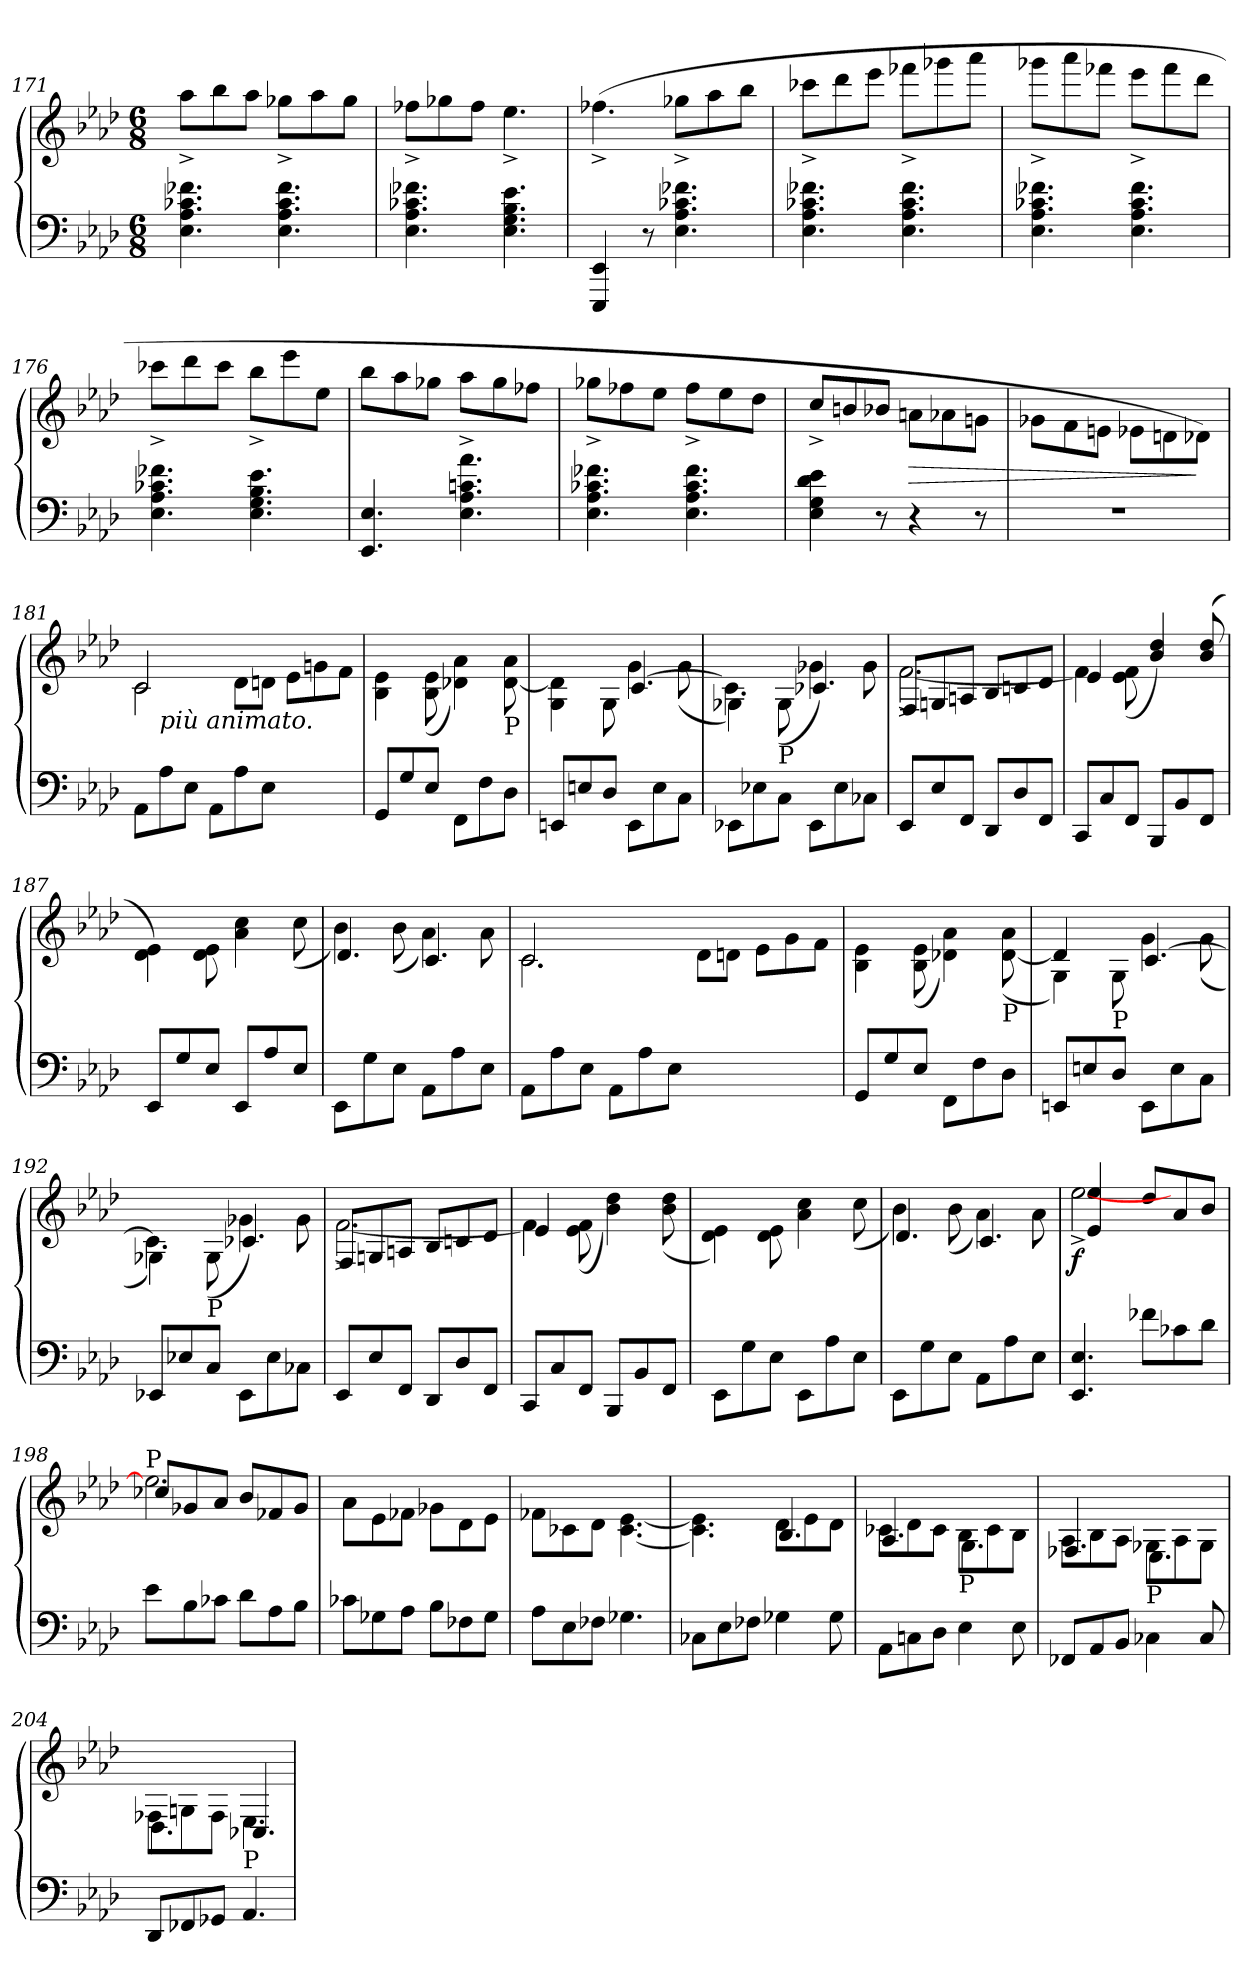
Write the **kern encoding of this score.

**kern	**kern	**dynam
*part1	*part1	*part1
*staff2	*staff1	*staff1/2
*clefF4	*clefG2	*
*k[b-e-a-d-]	*k[b-e-a-d-]	*
*A-:	*A-:	*
*M6/8	*M6/8	*
=171	=171	=171
*	*^	*
4.E-\ 4.A-\ 4.c-X\ 4.f-X\	2.ryy	8aa-^\L	.
.	.	8bb-\	.
.	.	8aa-\J	.
4.E-\ 4.A-\ 4.c-\ 4.f-\	.	8gg-X^\L	.
.	.	8aa-\	.
.	.	8gg-\J	.
=172	=172	=172	=172
4.E-\ 4.A-\ 4.c-X\ 4.f-X\	2.ryy	8ff-X^\L	.
.	.	8gg-X\	.
.	.	8ff-\J	.
4.E-\ 4.G\ 4.B-\ 4.e-\	.	4.ee-^\	.
=173	=173	=173	=173
4EEE-/ 4EE-/	2.ryy	(>4.ff-X^\	.
8r	.	.	.
4.E-\ 4.A-\ 4.c-X\ 4.f-X\	.	8gg-X^\L	.
.	.	8aa-\	.
.	.	8bb-\J	.
!!LO:LB:g=z	!!
=174	=174	=174	=174
4.E-\ 4.A-\ 4.c-X\ 4.f-X\	2.ryy	8ccc-X^\L	.
.	.	8ddd-\	.
.	.	8eee-\J	.
4.E-\ 4.A-\ 4.c-\ 4.f-\	.	8fff-X^\L	.
.	.	8ggg-X\	.
.	.	8aaa-\J	.
=175	=175	=175	=175
4.E-\ 4.A-\ 4.c-X\ 4.f-X\	2.ryy	8ggg-X^\L	.
.	.	8aaa-\	.
.	.	8fff-X\J	.
4.E-\ 4.A-\ 4.c-\ 4.f-\	.	8eee-^\L	.
.	.	8fff-\	.
.	.	8ddd-\J	.
=176	=176	=176	=176
4.E-\ 4.A-\ 4.c-X\ 4.f-X\	2.ryy	8ccc-X^\L	.
.	.	8ddd-\	.
.	.	8ccc-\J	.
4.E-\ 4.G\ 4.B-\ 4.e-\	.	8bb-^\L	.
.	.	8eee-\	.
.	.	8ee-\J	.
=177	=177	=177	=177
4.EE-/ 4.E-/	2.ryy	8bb-\L	.
.	.	8aa-\	.
.	.	8gg-X\J	.
4.E-\ 4.A-\ 4.cn\ 4.a-\	.	8aa-^\L	.
.	.	8gg-\	.
.	.	8ff-X\J	.
=178	=178	=178	=178
4.E-\ 4.A-\ 4.c-X\ 4.f-X\	2.ryy	8gg-X^\L	.
.	.	8ff-X\	.
.	.	8ee-\J	.
4.E-\ 4.A-\ 4.c-\ 4.f-\	.	8ff-^\L	.
.	.	8ee-\	.
.	.	8dd-\J	.
!!LO:LB:g=z	!!
=179	=179	=179	=179
4E-\ 4G\ 4d-\ 4e-\	2.ryy	8cc^/L	.
.	.	8bn/	.
8r	.	8b-X/J	.
!	!	!	!LO:HP:b
4r	.	8an\L	>
.	.	8a-X\	.
8r	.	8gn\J	.
=180	=180	=180	=180
2.rF	2.ryy	8g-X\L	.
.	.	8f\	.
.	.	8en\J	.
.	.	8e-X\L	.
.	.	8dn\	.
.	.	8d-X\J)	]
=181	=181	=181	=181
*	*^	*^	*
8AA-\L	2.ryy	2c\	2c/	8ryy	.
!	!	!	!	!LO:TX:b:i:t=più animato.	!
8A-\	.	.	.	1ryy	.
8E-\J	.	.	.	.	.
8AA-\L	.	.	.	.	.
8A-\	.	8d-\L	4ryy	.	.
8E-\J	.	8dn\J	.	.	.
4.ryy	4.ryy	8e-\L	4.ryy	.	.
.	.	8gn\	.	.	.
.	.	8f\J	.	.	.
*	*	*v	*v	*v	*
=182	=182	=182	=182
8GG/L	2.ryy	4B-\ 4e-\	.
8G/	.	.	.
8E-/J	.	(<8B-\ 8e-\	.
8FF\L	.	4d-X\ 4a-\)	.
8F\	.	.	.
!	!	!LO:TX:b:t=P	!
8D-\J	.	[8d-\ 8a-\	.
=183	=183	=183	=183
*	*	*^	*
8EEn/L	2.ryy	4G\ 4d-\]	4.ryy	.
8En/	.	.	.	.
8D-/J	.	8G\	.	.
8EE\L	.	4g\	[4.c/	.
8E\	.	.	.	.
8C\J	.	(>8g\	.	.
!!LO:LB:g=z	!!	!!
=184	=184	=184	=184	=184
8EE-X\L	2.ryy	4G-X\	4.c\])	.
8E-X\	.	.	.	.
!	!	!LO:TX:b:t=P	!	!
8C\J	.	(>8G-\	.	.
8EE-\L	.	4g-X\	4.c-X/)	.
8E-\	.	.	.	.
8C-X\J	.	8g-\	.	.
=185	=185	=185	=185	=185
8EE-/L	2.ryy	[2.f^\	8F/L	.
8E-/	.	.	8Gn/	.
8FF/J	.	.	8An/J	.
8DD-/L	.	.	8B-/L	.
8D-/	.	.	8cn/	.
8FF/J	.	.	8d-/J	.
=186	=186	=186	=186	=186
8CC/L	2.ryy	4f\]	4e-/	.
8C/	.	.	.	.
8FF/J	.	(>8e-\ 8f\	8ryy	.
8BBB-/L	.	4.ryy	4b-/ 4dd-/)	.
8BB-/	.	.	.	.
8FF/J	.	.	(>8b-/ 8dd-/	.
*	*	*v	*v	*
=187	=187	=187	=187
8EE-/L	2.ryy	4d-\ 4e-\)	.
8G/	.	.	.
8E-/J	.	8d-\ 8e-\	.
8EE-/L	.	4a-\ 4cc\	.
8A-/	.	.	.
8E-/J	.	(>8cc\	.
=188	=188	=188	=188
*	*	*^	*
8EE-\L	2.ryy	4b-\)	4.d-/	.
8G\	.	.	.	.
8E-\J	.	(>8b-\	.	.
8AA-\L	.	4a-\)	4.c/	.
8A-\	.	.	.	.
8E-\J	.	8a-\	.	.
!!LO:LB:g=z	!!	!!
=189	=189	=189	=189	=189
8AA-\L	2.ryy	2.c\	2.c/	.
8A-\	.	.	.	.
8E-\J	.	.	.	.
8AA-\L	.	.	.	.
8A-\	.	.	.	.
8E-\J	.	.	.	.
2ryy	2ryy	8d-\L	2ryy	.
.	.	8dn\J	.	.
.	.	8e-\L	.	.
.	.	8g\	.	.
8ryy	8ryy	8f\J	8ryy	.
*	*	*v	*v	*
=190	=190	=190	=190
8GG/L	2.ryy	4B-\ 4e-\	.
8G/	.	.	.
8E-/J	.	(<8B-\ 8e-\	.
8FF\L	.	4d-X\ 4a-\)	.
8F\	.	.	.
!	!	!LO:TX:b:t=P	!
8D-\J	.	(<[8d-\ 8a-\	.
=191	=191	=191	=191
*	*	*^	*
8EEn/L	2.ryy	4G\)	4d-/]	.
8En/	.	.	.	.
!	!	!LO:TX:b:t=P	!	!
8D-/J	.	8G\	8ryy	.
8EE\L	.	4g\	[4.c/	.
8E\	.	.	.	.
8C\J	.	(>8g\	.	.
=192	=192	=192	=192	=192
8EE-X/L	2.ryy	4G-X\	4.c\])	.
8E-X/	.	.	.	.
!	!	!LO:TX:b:t=P	!	!
8C/J	.	(>8G-\	.	.
8EE-\L	.	4g-X\	4.c-X/)	.
8E-\	.	.	.	.
8C-X\J	.	8g-\	.	.
=193	=193	=193	=193	=193
8EE-/L	2.ryy	[2.f^\	8F/L	.
8E-/	.	.	8Gn/	.
8FF/J	.	.	8An/J	.
8DD-/L	.	.	8B-/L	.
8D-/	.	.	8cn/	.
8FF/J	.	.	8d-/J	.
!!LO:PB:g=z	!!	!!
=194	=194	=194	=194	=194
8CC/L	2.ryy	4f\]	4e-/	.
8C/	.	.	.	.
8FF/J	.	(>8e-\ 8f\	2ryy	.
8BBB-/L	.	4b-\ 4dd-\)	.	.
8BB-/	.	.	.	.
8FF/J	.	(>8b-\ 8dd-\	.	.
*	*	*v	*v	*
=195	=195	=195	=195
8EE-\L	2.ryy	4d-\ 4e-\)	.
8G\	.	.	.
8E-\J	.	8d-\ 8e-\	.
8EE-\L	.	4a-\ 4cc\	.
8A-\	.	.	.
8E-\J	.	(<8cc\	.
=196	=196	=196	=196
*	*	*^	*
8EE-\L	2.ryy	4b-\)	4.d-/	.
8G\	.	.	.	.
8E-\J	.	(>8b-\	.	.
8AA-\L	.	4a-\)	4.c/	.
8A-\	.	.	.	.
8E-\J	.	8a-\	.	.
=197	=197	=197	=197	=197
!	!	!	!	!LO:DY:b
4.EE-/ 4.E-/	2.ryy	[2ee-^\	4e-/ 4ee-/	f
.	.	.	8ryy	.
8f-X\L	.	.	8dd-/L	.
8c-X\	.	4ryy	8a-/	.
8d-\J	.	.	8b-/J	.
=198	=198	=198	=198	=198
!	!LO:TX:a:t=P	!	!	!
8e-\L	2.ryy	2.ee-\]	8cc-X/L	.
8B-\	.	.	8g-X/	.
8c-X\J	.	.	8a-/J	.
8d-\L	.	.	8b-/L	.
8A-\	.	.	8f-X/	.
8B-\J	.	.	8g-/J	.
*	*	*v	*v	*
!!LO:LB:g=z
=199	=199	=199	=199
8c-X\L	2.ryy	8a-\L	.
8G-X\	.	8e-\	.
8A-\J	.	8f-X\J	.
8B-\L	.	8g-X\L	.
8F-X\	.	8d-\	.
8G-\J	.	8e-\J	.
=200	=200	=200	=200
8A-\L	2.ryy	8f-X\L	.
8E-\	.	8c-X\	.
8F-X\J	.	8d-\J	.
4.G-X\	.	[4.c-\ [4.e-\	.
=201	=201	=201	=201
*	*	*^	*
8C-X\L	2.ryy	4.c-\] 4.e-\]	4.ryy	.
8E-\	.	.	.	.
8F-X\J	.	.	.	.
4G-X\	.	8d-\L	4.B-/	.
.	.	8e-\	.	.
8G-\	.	8d-\J	.	.
=202	=202	=202	=202	=202
8AA-\L	2.ryy	8c-X\L	4.A-/	.
8Cn\	.	8d-\	.	.
8D-\J	.	8c-\J	.	.
!	!	!LO:TX:b:t=P	!	!
4E-\	.	8B-\L	4.G\	.
.	.	8c-\	.	.
8E-\	.	8B-\J	.	.
=203	=203	=203	=203	=203
8FF-X/L	2.ryy	8A-\L	4.F-X/	.
8AA-/	.	8B-\	.	.
8BB-/J	.	8A-\J	.	.
!	!	!LO:TX:b:t=P	!	!
4C-X\	.	8G-X\L	4.E-\	.
.	.	8A-\	.	.
8C-/	.	8G-\J	.	.
!!LO:LB:g=z	!!	!!
=204	=204	=204	=204	=204
8DD-/L	2.ryy	8F-X\L	4.D-\	.
8FF-X/	.	8Gn\	.	.
8GG-X/J	.	8F-\J	.	.
!	!	!LO:TX:b:t=P	!	!
4.AA-/	.	4.E-\	4.C-X/	.
*	*v	*v	*v	*
=	=	=
*-	*-	*-
